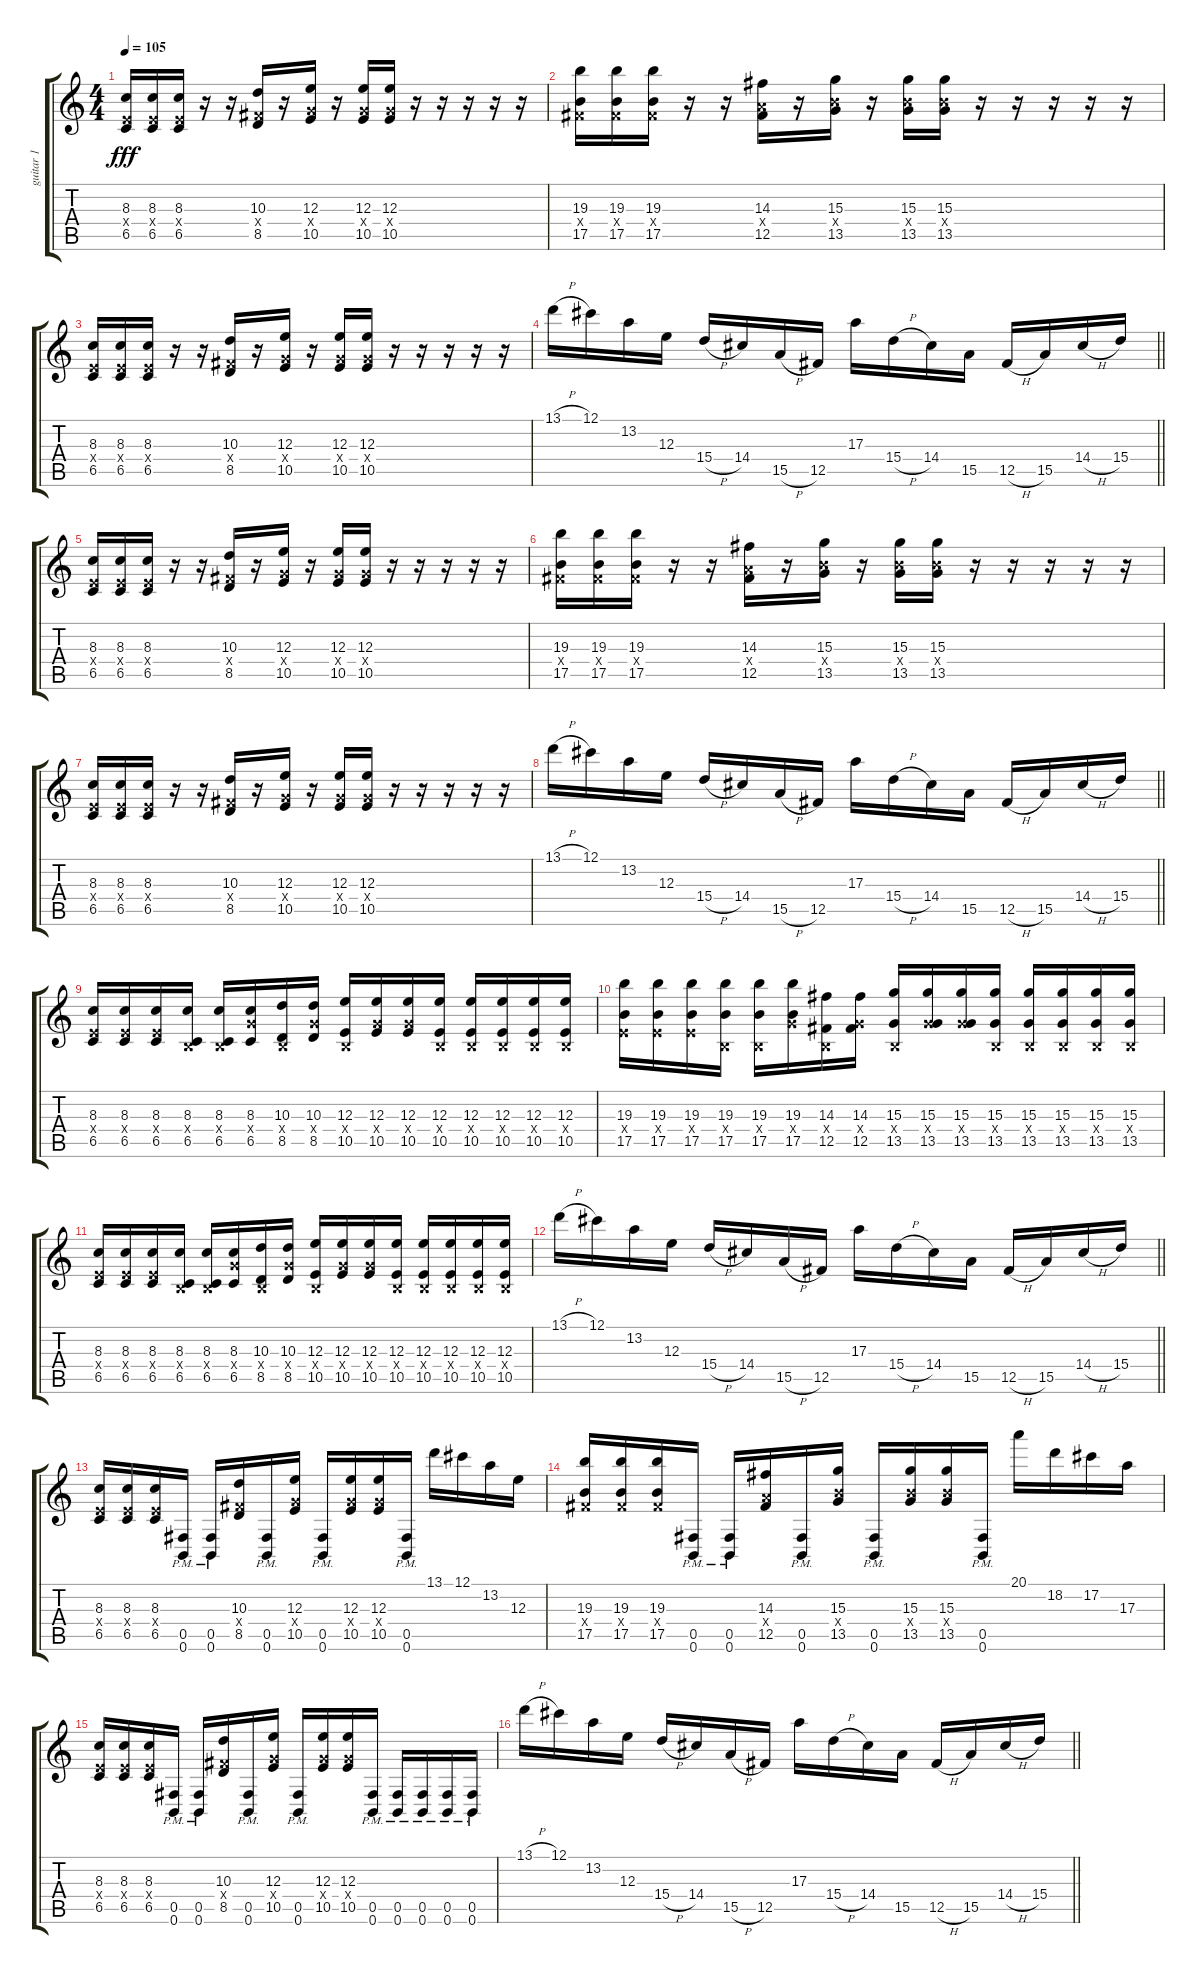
\track ("guitar 1" "guitar 1") {instrument distortionguitar}
\staff {score tabs}
\tuning (Db4 Ab3 E3 B2 Gb2 B1) {hide}
\ts (4 4)
\section ("" "")
\tempo 105
\clef g2
\ks c
(8.3 5.4{x} 6.5).16{dy fff} (8.3 5.4{x} 6.5).16 (8.3 5.4{x} 6.5).16 r.16 r.16 (10.3 7.4{x} 8.5).16 r.16 (12.3 8.4{x} 10.5).16 r.16 (12.3 8.4{x} 10.5).16 (12.3 8.4{x} 10.5).16 r.16 r.16 r.16 r.16 r.16 |
(19.3 7.4{x} 17.5).16 (19.3 7.4{x} 17.5).16 (19.3 7.4{x} 17.5).16 r.16 r.16 (14.3 10.4{x} 12.5).16 r.16 (15.3 12.4{x} 13.5).16 r.16 (15.3 12.4{x} 13.5).16 (15.3 12.4{x} 13.5).16 r.16 r.16 r.16 r.16 r.16 |
(8.3 5.4{x} 6.5).16 (8.3 5.4{x} 6.5).16 (8.3 5.4{x} 6.5).16 r.16 r.16 (10.3 7.4{x} 8.5).16 r.16 (12.3 8.4{x} 10.5).16 r.16 (12.3 8.4{x} 10.5).16 (12.3 8.4{x} 10.5).16 r.16 r.16 r.16 r.16 r.16 |
\barLineRight lightlight
13.1{h}.16 12.1.16 13.2.16 12.3.16 15.4{h}.16 14.4.16 15.5{h}.16 12.5.16 17.3.16 15.4{h}.16 14.4.16 15.5.16 12.5{h}.16 15.5.16 14.4{h}.16 15.4.16 |
(8.3 5.4{x} 6.5).16 (8.3 5.4{x} 6.5).16 (8.3 5.4{x} 6.5).16 r.16 r.16 (10.3 7.4{x} 8.5).16 r.16 (12.3 8.4{x} 10.5).16 r.16 (12.3 8.4{x} 10.5).16 (12.3 8.4{x} 10.5).16 r.16 r.16 r.16 r.16 r.16 |
(19.3 7.4{x} 17.5).16 (19.3 7.4{x} 17.5).16 (19.3 7.4{x} 17.5).16 r.16 r.16 (14.3 10.4{x} 12.5).16 r.16 (15.3 12.4{x} 13.5).16 r.16 (15.3 12.4{x} 13.5).16 (15.3 12.4{x} 13.5).16 r.16 r.16 r.16 r.16 r.16 |
(8.3 5.4{x} 6.5).16 (8.3 5.4{x} 6.5).16 (8.3 5.4{x} 6.5).16 r.16 r.16 (10.3 7.4{x} 8.5).16 r.16 (12.3 8.4{x} 10.5).16 r.16 (12.3 8.4{x} 10.5).16 (12.3 8.4{x} 10.5).16 r.16 r.16 r.16 r.16 r.16 |
\barLineRight lightlight
13.1{h}.16 12.1.16 13.2.16 12.3.16 15.4{h}.16 14.4.16 15.5{h}.16 12.5.16 17.3.16 15.4{h}.16 14.4.16 15.5.16 12.5{h}.16 15.5.16 14.4{h}.16 15.4.16 |
\section ("" "")
(8.3 5.4{x} 6.5).16 (8.3 5.4{x} 6.5).16 (8.3 5.4{x} 6.5).16 (8.3 0.4{x} 6.5).16 (8.3 0.4{x} 6.5).16 (8.3 8.4{x} 6.5).16 (10.3 0.4{x} 8.5).16 (10.3 8.4{x} 8.5).16 (12.3 0.4{x} 10.5).16 (12.3 8.4{x} 10.5).16 (12.3 8.4{x} 10.5).16 (12.3 0.4{x} 10.5).16 (12.3 0.4{x} 10.5).16 (12.3 0.4{x} 10.5).16 (12.3 0.4{x} 10.5).16 (12.3 0.4{x} 10.5).16 |
(19.3 5.4{x} 17.5).16 (19.3 5.4{x} 17.5).16 (19.3 5.4{x} 17.5).16 (19.3 0.4{x} 17.5).16 (19.3 0.4{x} 17.5).16 (19.3 8.4{x} 17.5).16 (14.3 0.4{x} 12.5).16 (14.3 8.4{x} 12.5).16 (15.3 0.4{x} 13.5).16 (15.3 8.4{x} 13.5).16 (15.3 8.4{x} 13.5).16 (15.3 0.4{x} 13.5).16 (15.3 0.4{x} 13.5).16 (15.3 0.4{x} 13.5).16 (15.3 0.4{x} 13.5).16 (15.3 0.4{x} 13.5).16 |
(8.3 5.4{x} 6.5).16 (8.3 5.4{x} 6.5).16 (8.3 5.4{x} 6.5).16 (8.3 0.4{x} 6.5).16 (8.3 0.4{x} 6.5).16 (8.3 8.4{x} 6.5).16 (10.3 0.4{x} 8.5).16 (10.3 8.4{x} 8.5).16 (12.3 0.4{x} 10.5).16 (12.3 8.4{x} 10.5).16 (12.3 8.4{x} 10.5).16 (12.3 0.4{x} 10.5).16 (12.3 0.4{x} 10.5).16 (12.3 0.4{x} 10.5).16 (12.3 0.4{x} 10.5).16 (12.3 0.4{x} 10.5).16 |
\barLineRight lightlight
13.1{h}.16 12.1.16 13.2.16 12.3.16 15.4{h}.16 14.4.16 15.5{h}.16 12.5.16 17.3.16 15.4{h}.16 14.4.16 15.5.16 12.5{h}.16 15.5.16 14.4{h}.16 15.4.16 |
(8.3 5.4{x} 6.5).16 (8.3 5.4{x} 6.5).16 (8.3 5.4{x} 6.5).16 (0.5{pm} 0.6{pm}).16 (0.5{pm} 0.6{pm}).16 (10.3 7.4{x} 8.5).16 (0.5{pm} 0.6{pm}).16 (12.3 8.4{x} 10.5).16 (0.5{pm} 0.6{pm}).16 (12.3 8.4{x} 10.5).16 (12.3 8.4{x} 10.5).16 (0.5{pm} 0.6{pm}).16 13.1.16 12.1.16 13.2.16 12.3.16 |
(19.3 7.4{x} 17.5).16 (19.3 7.4{x} 17.5).16 (19.3 7.4{x} 17.5).16 (0.5{pm} 0.6{pm}).16 (0.5{pm} 0.6{pm}).16 (14.3 10.4{x} 12.5).16 (0.5{pm} 0.6{pm}).16 (15.3 12.4{x} 13.5).16 (0.5{pm} 0.6{pm}).16 (15.3 12.4{x} 13.5).16 (15.3 12.4{x} 13.5).16 (0.5{pm} 0.6{pm}).16 20.1.16 18.2.16 17.2.16 17.3.16 |
(8.3 5.4{x} 6.5).16 (8.3 5.4{x} 6.5).16 (8.3 5.4{x} 6.5).16 (0.5{pm} 0.6{pm}).16 (0.5{pm} 0.6{pm}).16 (10.3 7.4{x} 8.5).16 (0.5{pm} 0.6{pm}).16 (12.3 8.4{x} 10.5).16 (0.5{pm} 0.6{pm}).16 (12.3 8.4{x} 10.5).16 (12.3 8.4{x} 10.5).16 (0.5{pm} 0.6{pm}).16 (0.5{pm} 0.6{pm}).16 (0.5{pm} 0.6{pm}).16 (0.5{pm} 0.6{pm}).16 (0.5{pm} 0.6{pm}).16 |
\barLineRight lightlight
13.1{h}.16 12.1.16 13.2.16 12.3.16 15.4{h}.16 14.4.16 15.5{h}.16 12.5.16 17.3.16 15.4{h}.16 14.4.16 15.5.16 12.5{h}.16 15.5.16 14.4{h}.16 15.4.16
